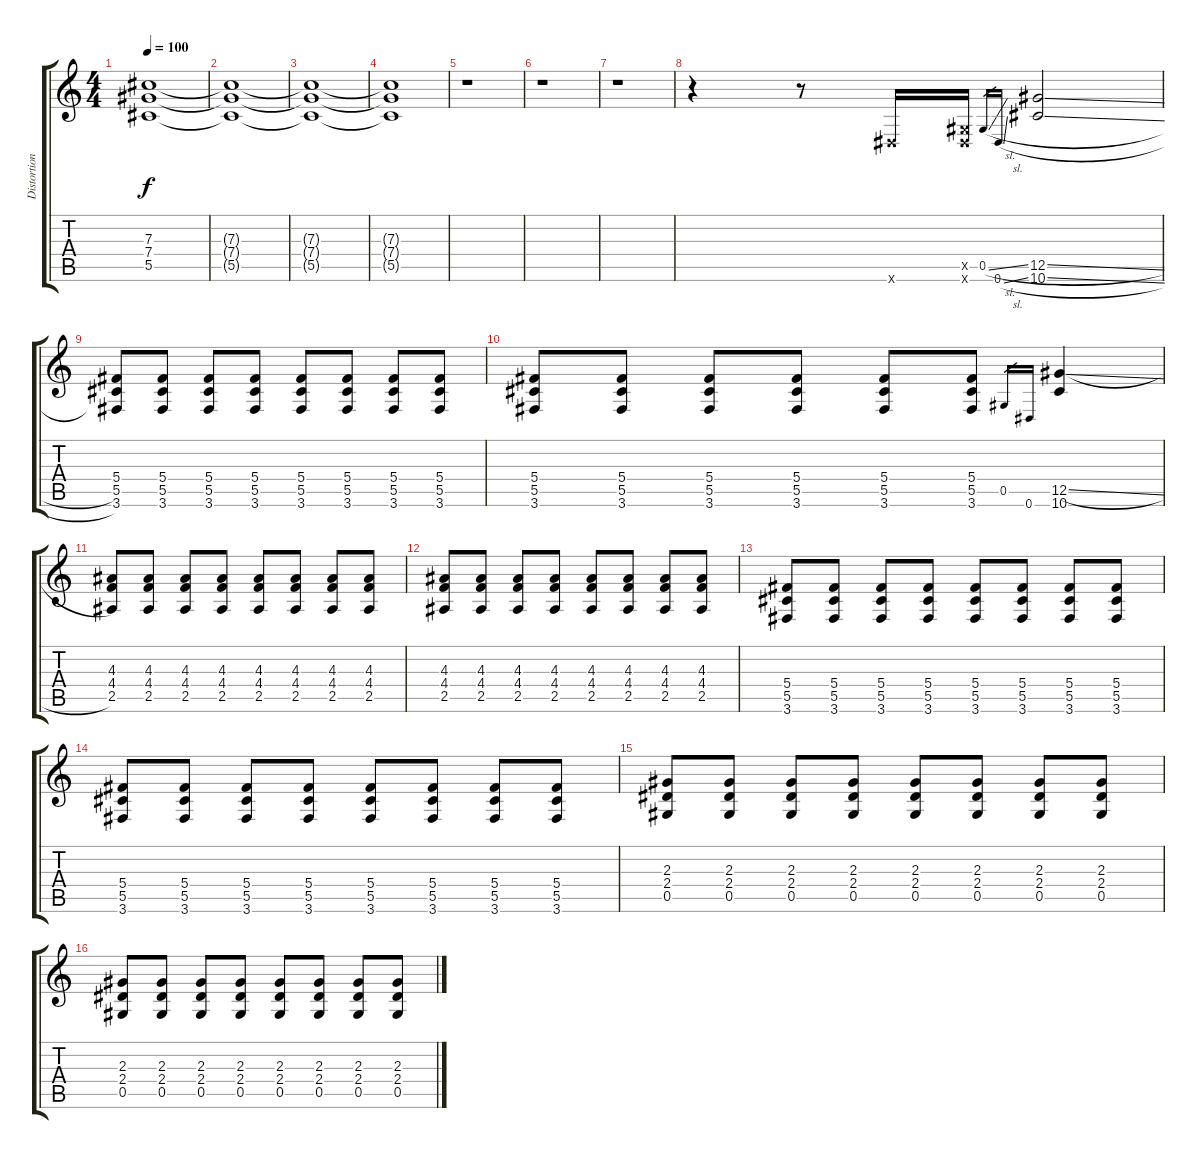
\track ("Distortion Guitar 2" "Distortion") {instrument distortionguitar}
\staff {score tabs}
\tuning (Eb4 Bb3 Gb3 Db3 Ab2 Eb2) {hide}
\ts (4 4)
\tempo 100
\clef g2
\ks c
(7.3 7.4 5.5).1{dy f} |
(7.3{t} 7.4{t} 5.5{t}).1 |
(7.3{t} 7.4{t} 5.5{t}).1 |
(7.3{t} 7.4{t} 5.5{t}).1 |
r.1 |
r.1 |
r.1 |
r.4 r.8 0.6{x}.16 (0.5{x} 0.6{x}).16 0.5{sl}.16{gr} 0.6{sl}.16{gr} (12.5{sl} 10.6{sl}).2 |
(5.4 5.5 3.6).8 (5.4 5.5 3.6).8 (5.4 5.5 3.6).8 (5.4 5.5 3.6).8 (5.4 5.5 3.6).8 (5.4 5.5 3.6).8 (5.4 5.5 3.6).8 (5.4 5.5 3.6).8 |
(5.4 5.5 3.6).8 (5.4 5.5 3.6).8 (5.4 5.5 3.6).8 (5.4 5.5 3.6).8 (5.4 5.5 3.6).8 (5.4 5.5 3.6).8 0.5.16{gr} 0.6.16{gr} (12.5{sl} 10.6).4 |
(4.3 4.4 2.5).8 (4.3 4.4 2.5).8 (4.3 4.4 2.5).8 (4.3 4.4 2.5).8 (4.3 4.4 2.5).8 (4.3 4.4 2.5).8 (4.3 4.4 2.5).8 (4.3 4.4 2.5).8 |
(4.3 4.4 2.5).8 (4.3 4.4 2.5).8 (4.3 4.4 2.5).8 (4.3 4.4 2.5).8 (4.3 4.4 2.5).8 (4.3 4.4 2.5).8 (4.3 4.4 2.5).8 (4.3 4.4 2.5).8 |
(5.4 5.5 3.6).8 (5.4 5.5 3.6).8 (5.4 5.5 3.6).8 (5.4 5.5 3.6).8 (5.4 5.5 3.6).8 (5.4 5.5 3.6).8 (5.4 5.5 3.6).8 (5.4 5.5 3.6).8 |
(5.4 5.5 3.6).8 (5.4 5.5 3.6).8 (5.4 5.5 3.6).8 (5.4 5.5 3.6).8 (5.4 5.5 3.6).8 (5.4 5.5 3.6).8 (5.4 5.5 3.6).8 (5.4 5.5 3.6).8 |
(2.3 2.4 0.5).8 (2.3 2.4 0.5).8 (2.3 2.4 0.5).8 (2.3 2.4 0.5).8 (2.3 2.4 0.5).8 (2.3 2.4 0.5).8 (2.3 2.4 0.5).8 (2.3 2.4 0.5).8 |
(2.3 2.4 0.5).8 (2.3 2.4 0.5).8 (2.3 2.4 0.5).8 (2.3 2.4 0.5).8 (2.3 2.4 0.5).8 (2.3 2.4 0.5).8 (2.3 2.4 0.5).8 (2.3 2.4 0.5).8
